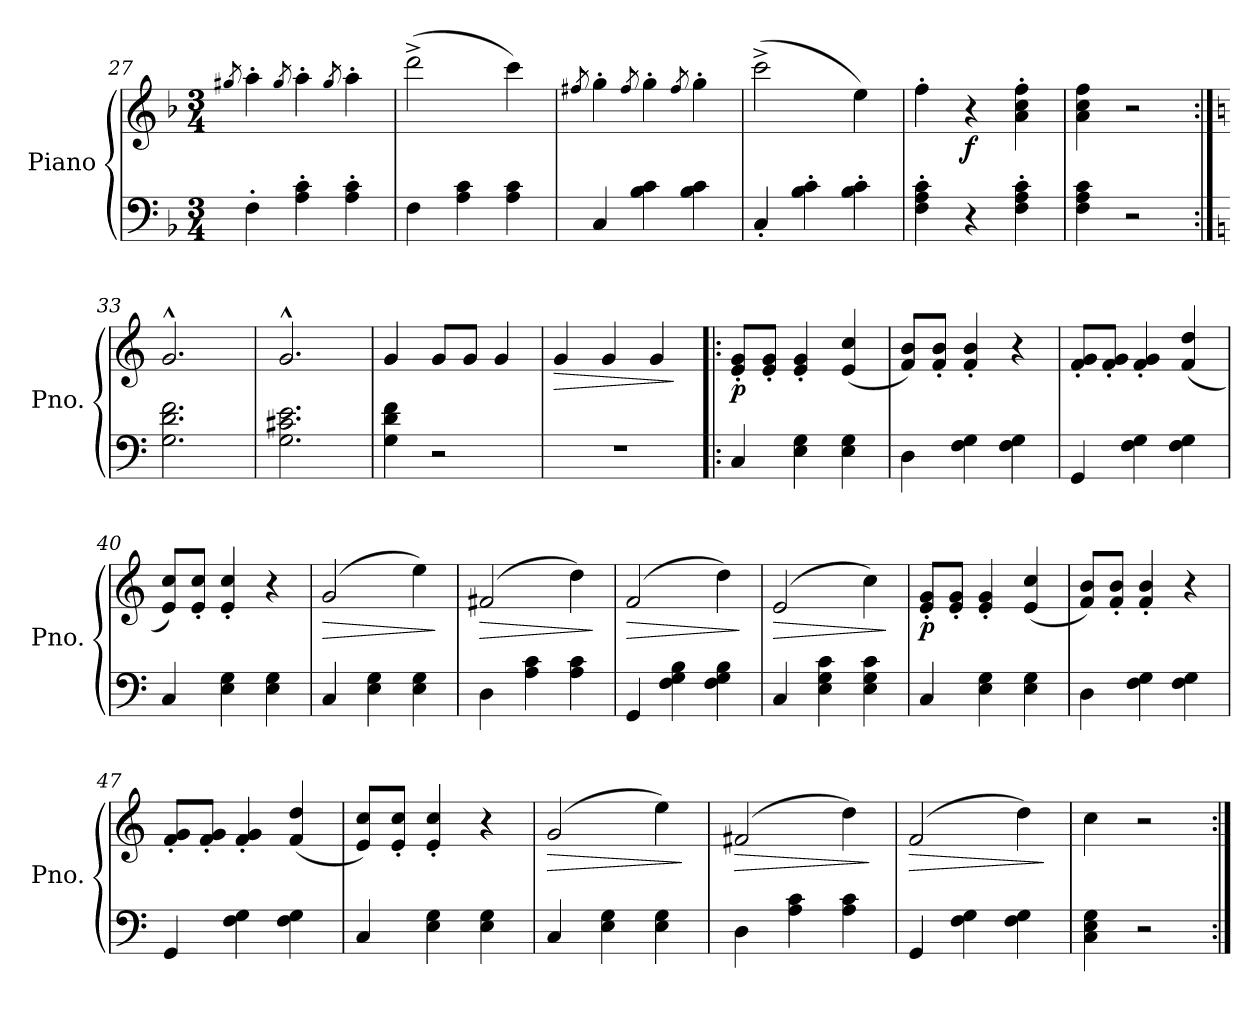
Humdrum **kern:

**kern	**kern	**dynam
*part1	*part1	*part1
*staff2	*staff1	*staff1/2
*I"Piano	*	*
*I'Pno.	*	*
!!LO:LB:g=z
*clefF4	*clefG2	*
*k[b-]	*k[b-]	*
*M3/4	*M3/4	*
=27	=27	=27
.	8qgg#X/	.
4F'\	4aa'\	.
.	8qgg#/	.
4A\' 4c\'	4aa'\	.
.	8qgg#/	.
4A\' 4c\'	4aa'\	.
=28	=28	=28
4F\	(>2ddd^\	.
4A\ 4c\	.	.
4A\ 4c\	4ccc\)	.
=29	=29	=29
.	8qff#X/	.
4C/	4gg'\	.
.	8qff#/	.
4B-\ 4c\	4gg'\	.
.	8qff#/	.
4B-\ 4c\	4gg'\	.
=30	=30	=30
4C'/	(>2ccc^\	.
4B-\' 4c\'	.	.
4B-\' 4c\'	4ee\)	.
=31	=31	=31
4F\' 4A\' 4c\'	4ff'\	.
!	!	!LO:DY:b
4r	4r	f
4F\' 4A\' 4c\'	4a\' 4cc\' 4ff\'	.
=32	=32	=32
4F\ 4A\ 4c\	4a\ 4cc\ 4ff\	.
2r	2r	.
=33:|!	=33:|!	=33:|!
*k[]	*k[]	*
2.G\ 2.d\ 2.f\	2.g^^/	.
=34	=34	=34
2.G\ 2.c#X\ 2.e\	2.g^^/	.
=35	=35	=35
4G\ 4d\ 4f\	4g/	.
2r	8g/L	.
.	8g/J	.
.	4g/	.
!!LO:LB:g=z
=36	=36	=36
!	!	!LO:HP:b
2.r	4g/	>
.	4g/	.
.	4g/	.
.	.	]
=37!|:	=37!|:	=37!|:
!	!	!LO:DY:b
4C/	8e/' 8g/'L	p
.	8e/' 8g/'J	.
4E\ 4G\	4e/' 4g/'	.
4E\ 4G\	(>4e/ 4cc/	.
=38	=38	=38
4D\	8f/ 8b/L)	.
.	8f/' 8b/'J	.
4F\ 4G\	4f/' 4b/'	.
4F\ 4G\	4r	.
=39	=39	=39
4GG/	8f/' 8g/'L	.
.	8f/' 8g/'J	.
4F\ 4G\	4f/' 4g/'	.
4F\ 4G\	(>4f/ 4dd/	.
=40	=40	=40
4C/	8e/ 8cc/L)	.
.	8e/' 8cc/'J	.
4E\ 4G\	4e/' 4cc/'	.
4E\ 4G\	4r	.
=41	=41	=41
!	!	!LO:HP:b
4C/	(>2g/	>
4E\ 4G\	.	.
4E\ 4G\	4ee\)	.
.	.	]
=42	=42	=42
!	!	!LO:HP:b
4D\	(>2f#X/	>
4A\ 4c\	.	.
4A\ 4c\	4dd\)	.
.	.	]
=43	=43	=43
!	!	!LO:HP:b
4GG/	(>2f/	>
4F\ 4G\ 4B\	.	.
4F\ 4G\ 4B\	4dd\)	.
.	.	]
=44	=44	=44
!	!	!LO:HP:b
4C/	(>2e/	>
4E\ 4G\ 4c\	.	.
4E\ 4G\ 4c\	4cc\)	.
.	.	]
!!LO:PB:g=z
=45	=45	=45
!	!	!LO:DY:b
4C/	8e/' 8g/'L	p
.	8e/' 8g/'J	.
4E\ 4G\	4e/' 4g/'	.
4E\ 4G\	(>4e/ 4cc/	.
=46	=46	=46
4D\	8f/ 8b/L)	.
.	8f/' 8b/'J	.
4F\ 4G\	4f/' 4b/'	.
4F\ 4G\	4r	.
=47	=47	=47
4GG/	8f/' 8g/'L	.
.	8f/' 8g/'J	.
4F\ 4G\	4f/' 4g/'	.
4F\ 4G\	(>4f/ 4dd/	.
=48	=48	=48
4C/	8e/ 8cc/L)	.
.	8e/' 8cc/'J	.
4E\ 4G\	4e/' 4cc/'	.
4E\ 4G\	4r	.
=49	=49	=49
!	!	!LO:HP:b
4C/	(>2g/	>
4E\ 4G\	.	.
4E\ 4G\	4ee\)	.
.	.	]
=50	=50	=50
!	!	!LO:HP:b
4D\	(>2f#X/	>
4A\ 4c\	.	.
4A\ 4c\	4dd\)	.
.	.	]
=51	=51	=51
!	!	!LO:HP:b
4GG/	(>2f/	>
4F\ 4G\	.	.
4F\ 4G\	4dd\)	.
.	.	]
=52	=52	=52
4C\ 4E\ 4G\	4cc\	.
2r	2r	.
=:|!	=:|!	=:|!
*-	*-	*-
